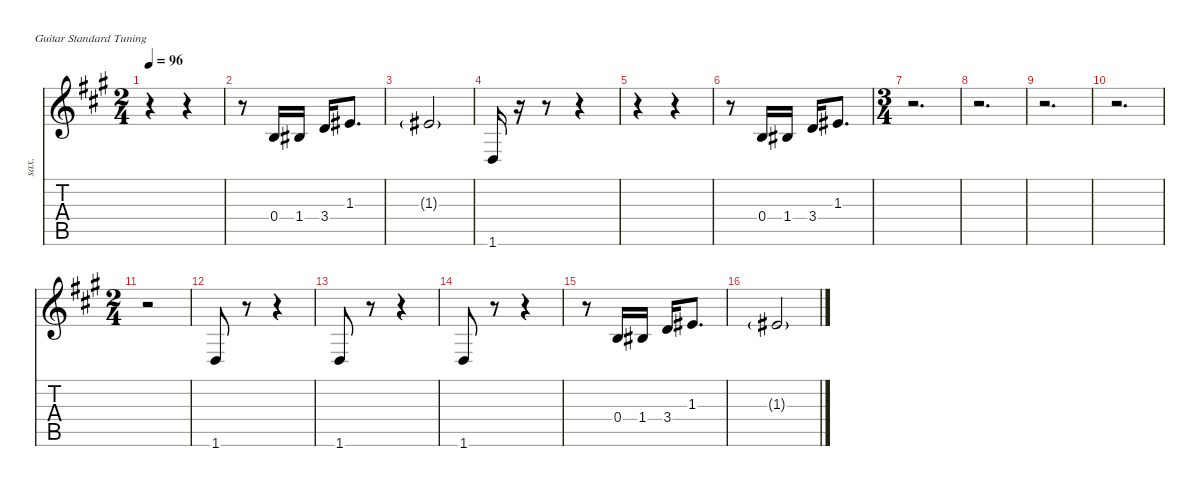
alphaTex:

\defaultSystemsLayout 4
\hideDynamics
\bracketExtendMode nobrackets
\otherSystemsTrackNameOrientation horizontal
\track ("Sax" "sax.") {instrument altosax}
\staff {score tabs}
\tuning (E4 B3 G3 D3 A2 E2)
\displaytranspose 9
\ts (2 4)
\tempo 96
\clef g2
\ks a
r.4{dy f} r.4 |
r.8 0.4{acc forcenatural}.16 1.4{acc #}.16 3.4{acc forcenatural}.16 1.3{acc #}.8{d} |
1.3{g acc #}.2{dy fff} |
1.6{acc forcenatural}.16{dy f} r.16 r.8 r.4 |
r.4 r.4 |
r.8 0.4{acc forcenatural}.16 1.4{acc #}.16 3.4{acc forcenatural}.16 1.3{acc #}.8{d} |
\ts (3 4)
r.2{d} |
r.2{d} |
r.2{d} |
r.2{d} |
\ts (2 4)
r.2 |
1.6{acc forcenatural}.8 r.8 r.4 |
1.6{acc forcenatural}.8 r.8 r.4 |
1.6{acc forcenatural}.8 r.8 r.4 |
r.8 0.4{acc forcenatural}.16 1.4{acc #}.16 3.4{acc forcenatural}.16 1.3{acc #}.8{d} |
1.3{g acc #}.2{dy fff}
